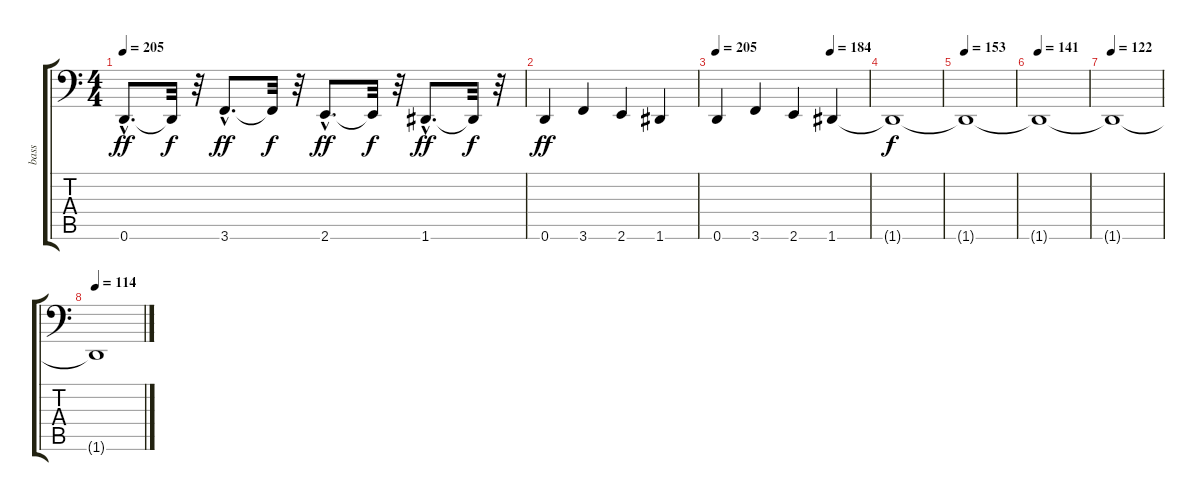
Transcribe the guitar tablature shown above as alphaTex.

\track ("bass" "bass") {instrument electricbasspick}
\staff {score tabs}
\tuning (D3 A2 F2 C2 G1 D1) {hide}
\ts (4 4)
\tempo 205
\clef f4
\ks c
0.6{hac}.8{d dy ff} 0.6{t}.32{dy f} r.32 3.6{hac}.8{d dy ff} 3.6{t}.32{dy f} r.32 2.6{hac}.8{d dy ff} 2.6{t}.32{dy f} r.32 1.6{hac}.8{d dy ff} 1.6{t}.32{dy f} r.32 |
0.6.4{dy ff} 3.6.4 2.6.4 1.6.4 |
\tempo 205
\tempo (184 0.75)
0.6.4 3.6.4 2.6.4 1.6.4 |
1.6{t}.1{dy f} |
\tempo 153
1.6{t}.1 |
\tempo 141
1.6{t}.1 |
\tempo 122
1.6{t}.1 |
\tempo 114
1.6{t}.1
